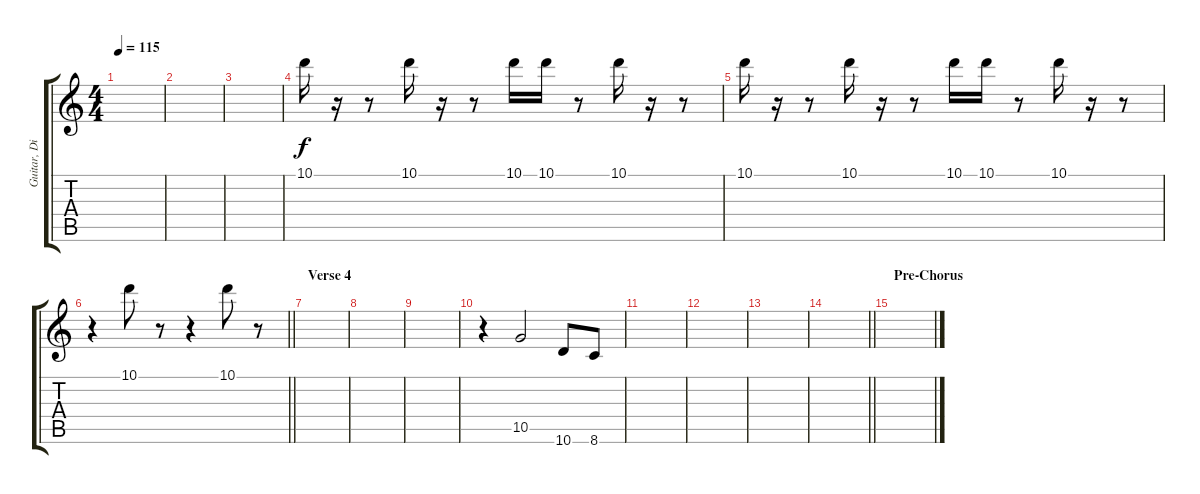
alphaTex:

\track ("Guitar, Distortion" "Guitar, Di") {instrument distortionguitar}
\staff {score tabs}
\tuning (E4 B3 G3 D3 A2 E2) {hide}
\ts (4 4)
\tempo 115
\clef g2
\ks c
|
|
|
10.1.16 r.16 r.8 10.1.16 r.16 r.8 10.1.16 10.1.16 r.8 10.1.16 r.16 r.8 |
10.1.16 r.16 r.8 10.1.16 r.16 r.8 10.1.16 10.1.16 r.8 10.1.16 r.16 r.8 |
\barLineRight lightlight
r.4 10.1.8 r.8 r.4 10.1.8 r.8 |
\section ("" "Verse 4")
|
|
|
r.4 10.5.2 10.6.8 8.6.8 |
|
|
|
\barLineRight lightlight
|
\section ("" "Pre-Chorus")
